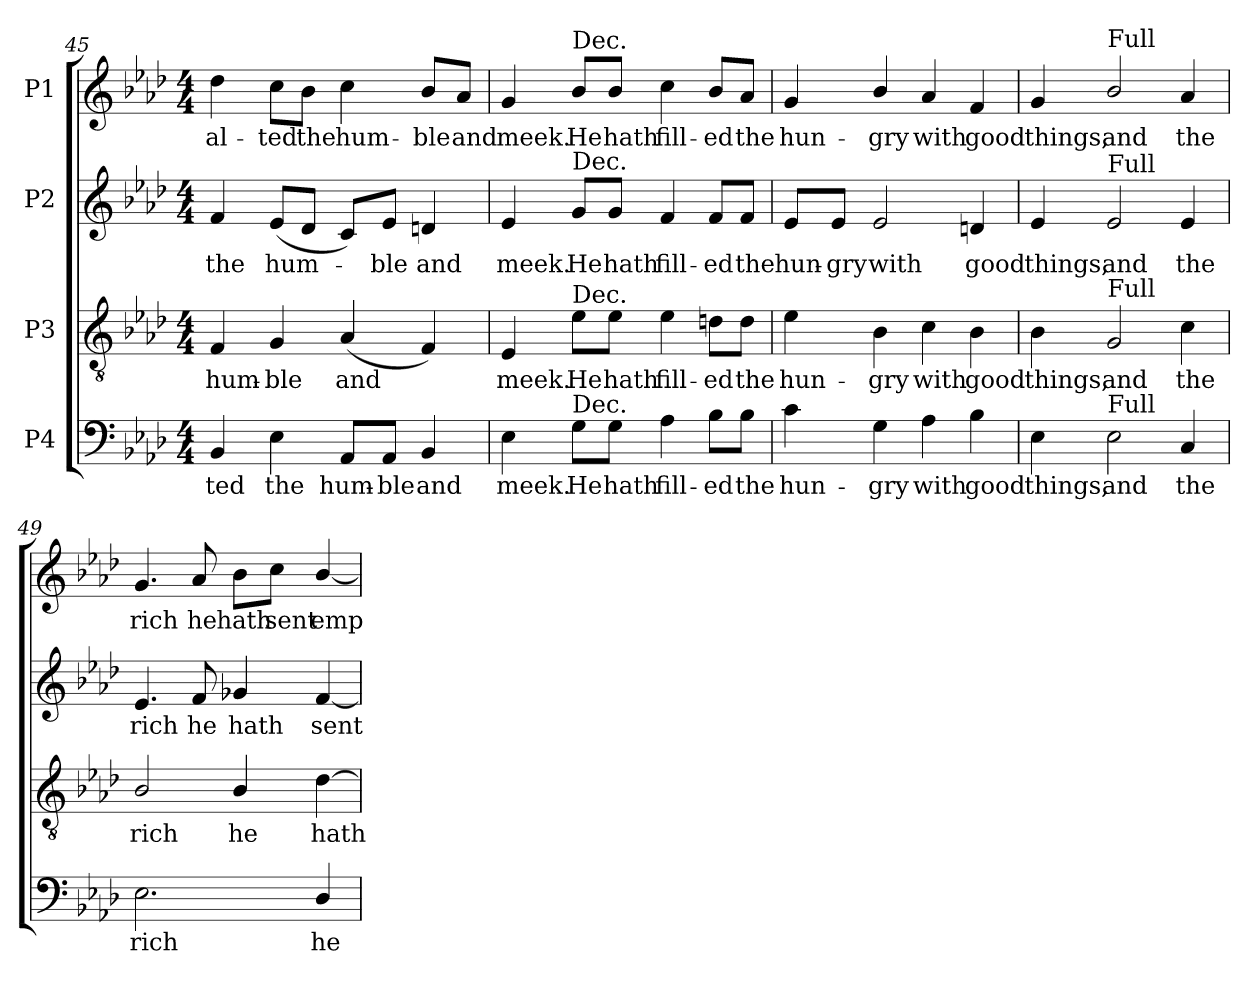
**kern	**text	**kern	**text	**kern	**text	**kern	**text
*part4	*part4	*part3	*part3	*part2	*part2	*part1	*part1
*staff4	*staff4	*staff3	*staff3	*staff2	*staff2	*staff1	*staff1
*I"P4	*	*I"P3	*	*I"P2	*	*I"P1	*
*clefF4	*	*clefGv2	*	*clefG2	*	*clefG2	*
*	*	*ITrd7c12	*	*	*	*	*
*k[b-e-a-d-]	*	*k[b-e-a-d-]	*	*k[b-e-a-d-]	*	*k[b-e-a-d-]	*
*A-:	*	*A-:	*	*A-:	*	*A-:	*
*M4/4	*	*M4/4	*	*M4/4	*	*M4/4	*
=45	=45	=45	=45	=45	=45	=45	=45
!	!LO:LY:b:color=#000000	!	!	!	!	!	!
!	!	!	!LO:LY:b:color=#000000	!	!	!	!
!	!	!	!	!	!LO:LY:b:color=#000000	!	!
!	!	!	!	!	!	!	!LO:LY:b:color=#000000
4BB-i/	-ted	4FFi/	hum-	4fi/	the	4dd-i\	-al-
!	!LO:LY:b:color=#000000	!	!	!	!	!	!
!	!	!	!LO:LY:b:color=#000000	!	!	!	!
!	!	!	!	!	!LO:LY:b:color=#000000	!	!
!	!	!	!	!	!	!	!LO:LY:b:color=#000000
4E-i\	the	4GGi/	-ble	(8e-i/L	hum-	8cci\L	-ted
!	!	!	!	!	!	!	!LO:LY:b:color=#000000
.	.	.	.	8d-i/J	.	8b-i\J	the
!	!LO:LY:b:color=#000000	!	!	!	!	!	!
!	!	!	!LO:LY:b:color=#000000	!	!	!	!
!	!	!	!	!	!	!	!LO:LY:b:color=#000000
8AA-i/L	hum-	(4AA-i/	and	8ci/L)	.	4cci\	hum-
!	!LO:LY:b:color=#000000	!	!	!	!	!	!
!	!	!	!	!	!LO:LY:b:color=#000000	!	!
8AA-i/J	-ble	.	.	8e-i/J	-ble	.	.
!	!LO:LY:b:color=#000000	!	!	!	!	!	!
!	!	!	!	!	!LO:LY:b:color=#000000	!	!
!	!	!	!	!	!	!	!LO:LY:b:color=#000000
4BB-i/	and	4FFi/)	.	4dni/	and	8b-i/L	-ble
!	!	!	!	!	!	!	!LO:LY:b:color=#000000
.	.	.	.	.	.	8a-i/J	and
=46	=46	=46	=46	=46	=46	=46	=46
!	!LO:LY:b:color=#000000	!	!	!	!	!	!
!	!	!	!LO:LY:b:color=#000000	!	!	!	!
!	!	!	!	!	!LO:LY:b:color=#000000	!	!
!	!	!	!	!	!	!	!LO:LY:b:color=#000000
4E-i\	meek.	4EE-i/	meek.	4e-i/	meek.	4gi/	meek.
!	!LO:LY:b:color=#000000	!	!	!	!	!	!
!	!	!	!LO:LY:b:color=#000000	!	!	!	!
!	!	!	!	!	!LO:LY:b:color=#000000	!	!
!	!	!	!	!	!	!LO:TX:a:t=Dec.	!
!	!	!	!	!LO:TX:a:t=Dec.	!	!	!
!	!	!LO:TX:a:t=Dec.	!	!	!	!	!
!LO:TX:a:t=Dec.	!	!	!	!	!	!	!
!	!	!	!	!	!	!	!LO:LY:b:color=#000000
8Gi\L	He	8E-i\L	He	8gi/L	He	8b-i/L	He
!	!LO:LY:b:color=#000000	!	!	!	!	!	!
!	!	!	!LO:LY:b:color=#000000	!	!	!	!
!	!	!	!	!	!LO:LY:b:color=#000000	!	!
!	!	!	!	!	!	!	!LO:LY:b:color=#000000
8Gi\J	hath	8E-i\J	hath	8gi/J	hath	8b-i/J	hath
!	!LO:LY:b:color=#000000	!	!	!	!	!	!
!	!	!	!LO:LY:b:color=#000000	!	!	!	!
!	!	!	!	!	!LO:LY:b:color=#000000	!	!
!	!	!	!	!	!	!	!LO:LY:b:color=#000000
4A-i\	fill-	4E-i\	fill-	4fi/	fill-	4cci\	fill-
!	!LO:LY:b:color=#000000	!	!	!	!	!	!
!	!	!	!LO:LY:b:color=#000000	!	!	!	!
!	!	!	!	!	!LO:LY:b:color=#000000	!	!
!	!	!	!	!	!	!	!LO:LY:b:color=#000000
8B-i\L	-ed	8Dni\L	-ed	8fi/L	-ed	8b-i/L	-ed
!	!LO:LY:b:color=#000000	!	!	!	!	!	!
!	!	!	!LO:LY:b:color=#000000	!	!	!	!
!	!	!	!	!	!LO:LY:b:color=#000000	!	!
!	!	!	!	!	!	!	!LO:LY:b:color=#000000
8B-i\J	the	8Di\J	the	8fi/J	the	8a-i/J	the
=47	=47	=47	=47	=47	=47	=47	=47
!	!LO:LY:b:color=#000000	!	!	!	!	!	!
!	!	!	!LO:LY:b:color=#000000	!	!	!	!
!	!	!	!	!	!LO:LY:b:color=#000000	!	!
!	!	!	!	!	!	!	!LO:LY:b:color=#000000
4ci\	hun-	4E-i\	hun-	8e-i/L	hun-	4gi/	hun-
!	!	!	!	!	!LO:LY:b:color=#000000	!	!
.	.	.	.	8e-i/J	-gry	.	.
!	!LO:LY:b:color=#000000	!	!	!	!	!	!
!	!	!	!LO:LY:b:color=#000000	!	!	!	!
!	!	!	!	!	!LO:LY:b:color=#000000	!	!
!	!	!	!	!	!	!	!LO:LY:b:color=#000000
4Gi\	-gry	4BB-i\	-gry	2e-i/	with	4b-i/	-gry
!	!LO:LY:b:color=#000000	!	!	!	!	!	!
!	!	!	!LO:LY:b:color=#000000	!	!	!	!
!	!	!	!	!	!	!	!LO:LY:b:color=#000000
4A-i\	with	4Ci\	with	.	.	4a-i/	with
!	!LO:LY:b:color=#000000	!	!	!	!	!	!
!	!	!	!LO:LY:b:color=#000000	!	!	!	!
!	!	!	!	!	!LO:LY:b:color=#000000	!	!
!	!	!	!	!	!	!	!LO:LY:b:color=#000000
4B-i\	good	4BB-i\	good	4dni/	good	4fi/	good
!!LO:PB:g=z
=48	=48	=48	=48	=48	=48	=48	=48
!	!LO:LY:b:color=#000000	!	!	!	!	!	!
!	!	!	!LO:LY:b:color=#000000	!	!	!	!
!	!	!	!	!	!LO:LY:b:color=#000000	!	!
!	!	!	!	!	!	!	!LO:LY:b:color=#000000
4E-i\	things,	4BB-i\	things,	4e-i/	things,	4gi/	things,
!	!LO:LY:b:color=#000000	!	!	!	!	!	!
!	!	!	!LO:LY:b:color=#000000	!	!	!	!
!	!	!	!	!	!LO:LY:b:color=#000000	!	!
!	!	!	!	!	!	!LO:TX:a:t=Full	!
!	!	!	!	!LO:TX:a:t=Full	!	!	!
!	!	!LO:TX:a:t=Full	!	!	!	!	!
!LO:TX:a:t=Full	!	!	!	!	!	!	!
!	!	!	!	!	!	!	!LO:LY:b:color=#000000
2E-i\	and	2GGi/	and	2e-i/	and	2b-i/	and
!	!LO:LY:b:color=#000000	!	!	!	!	!	!
!	!	!	!LO:LY:b:color=#000000	!	!	!	!
!	!	!	!	!	!LO:LY:b:color=#000000	!	!
!	!	!	!	!	!	!	!LO:LY:b:color=#000000
4Ci/	the	4Ci\	the	4e-i/	the	4a-i/	the
=49	=49	=49	=49	=49	=49	=49	=49
!	!LO:LY:b:color=#000000	!	!	!	!	!	!
!	!	!	!LO:LY:b:color=#000000	!	!	!	!
!	!	!	!	!	!LO:LY:b:color=#000000	!	!
!	!	!	!	!	!	!	!LO:LY:b:color=#000000
2.E-i\	rich	2BB-i/	rich	4.e-i/	rich	4.gi/	rich
!	!	!	!	!	!LO:LY:b:color=#000000	!	!
!	!	!	!	!	!	!	!LO:LY:b:color=#000000
.	.	.	.	8fi/	he	8a-i/	he
!	!	!	!LO:LY:b:color=#000000	!	!	!	!
!	!	!	!	!	!LO:LY:b:color=#000000	!	!
!	!	!	!	!	!	!	!LO:LY:b:color=#000000
.	.	4BB-i/	he	4g-Xi/	hath	8b-i\L	hath
!	!	!	!	!	!	!	!LO:LY:b:color=#000000
.	.	.	.	.	.	8cci\J	sent
!	!LO:LY:b:color=#000000	!	!	!	!	!	!
!	!	!	!LO:LY:b:color=#000000	!	!	!	!
!	!	!	!	!	!LO:LY:b:color=#000000	!	!
!	!	!	!	!	!	!	!LO:LY:b:color=#000000
4D-i/	he	[4D-i\	hath	[4fi/	sent	[4b-i/	emp-
=	=	=	=	=	=	=	=
*-	*-	*-	*-	*-	*-	*-	*-
